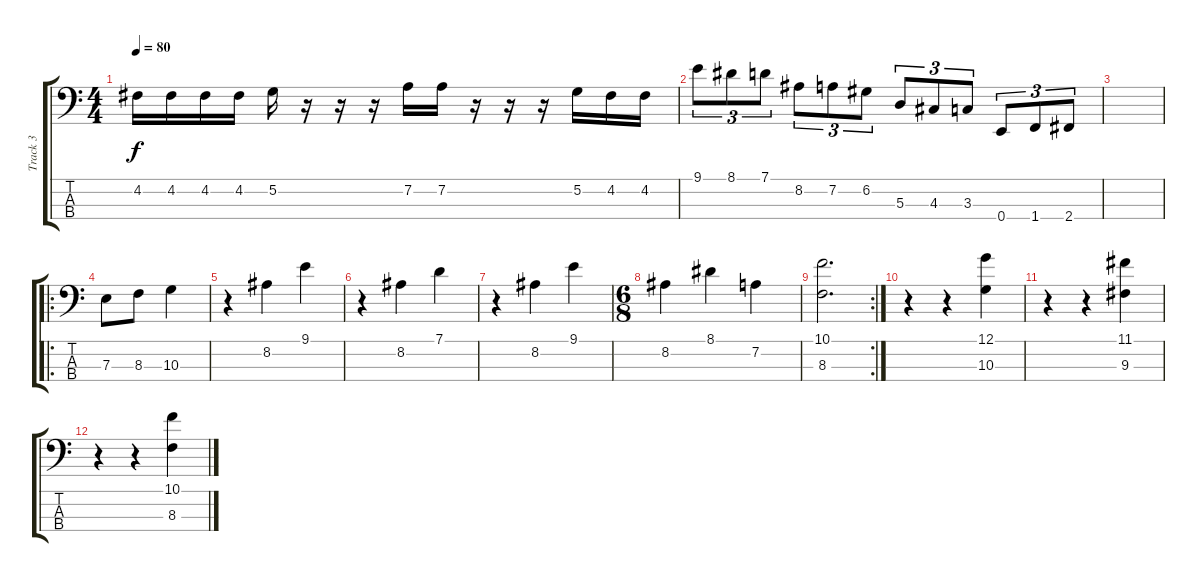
\track ("Track 3" "Track 3") {instrument electricbassfinger}
\staff {score tabs}
\tuning (G2 D2 A1 E1) {hide}
\ts (4 4)
\tempo 80
\clef f4
\ks c
4.2.16{dy f} 4.2.16 4.2.16 4.2.16 5.2.16 r.16 r.16 r.16 7.2.16 7.2.16 r.16 r.16 r.16 5.2.16 4.2.16 4.2.16 |
9.1.8{tu (3 2)} 8.1.8{tu (3 2)} 7.1.8{tu (3 2)} 8.2.8{tu (3 2)} 7.2.8{tu (3 2)} 6.2.8{tu (3 2)} 5.3.8{tu (3 2)} 4.3.8{tu (3 2)} 3.3.8{tu (3 2)} 0.4.8{tu (3 2)} 1.4.8{tu (3 2)} 2.4.8{tu (3 2)} |
|
\ro
7.3.8 8.3.8 10.3.4 |
r.4 8.2.4 9.1.4 |
r.4 8.2.4 7.1.4 |
r.4 8.2.4 9.1.4 |
\ts (6 8)
8.2.4 8.1.4 7.2.4 |
\rc 2
(10.1 8.3).2{d} |
r.4 r.4 (12.1 10.3).4 |
r.4 r.4 (11.1 9.3).4 |
r.4 r.4 (10.1 8.3).4
